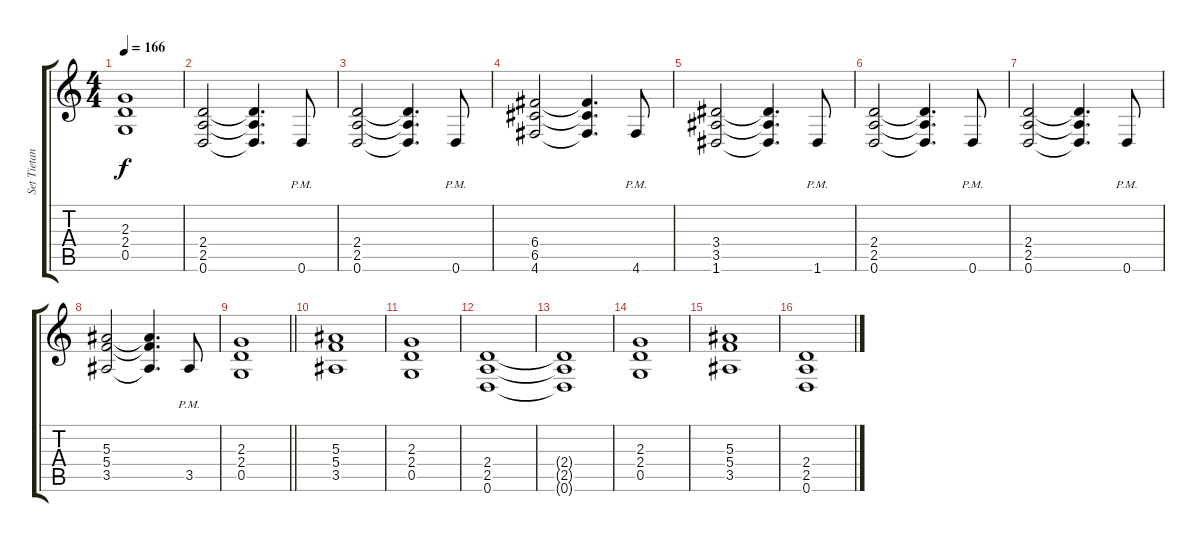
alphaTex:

\track ("Set Tietan" "Set Tietan") {instrument distortionguitar}
\staff {score tabs}
\tuning (D4 A3 F3 C3 G2 D2) {hide}
\ts (4 4)
\tempo 166
\clef g2
\ks c
(2.3 2.4 0.5).1{dy f} |
(2.4 2.5 0.6).2 (2.4{t} 2.5{t} 0.6{t}).4{d} 0.6{pm}.8 |
(2.4 2.5 0.6).2 (2.4{t} 2.5{t} 0.6{t}).4{d} 0.6{pm}.8 |
(6.4 6.5 4.6).2 (6.4{t} 6.5{t} 4.6{t}).4{d} 4.6{pm}.8 |
(3.4 3.5 1.6).2 (3.4{t} 3.5{t} 1.6{t}).4{d} 1.6{pm}.8 |
(2.4 2.5 0.6).2 (2.4{t} 2.5{t} 0.6{t}).4{d} 0.6{pm}.8 |
(2.4 2.5 0.6).2 (2.4{t} 2.5{t} 0.6{t}).4{d} 0.6{pm}.8 |
(5.3 5.4 3.5).2 (5.3{t} 5.4{t} 3.5{t}).4{d} 3.5{pm}.8 |
\barLineRight lightlight
(2.3 2.4 0.5).1 |
(5.3 5.4 3.5).1 |
(2.3 2.4 0.5).1 |
(2.4 2.5 0.6).1 |
(2.4{t} 2.5{t} 0.6{t}).1 |
(2.3 2.4 0.5).1 |
(5.3 5.4 3.5).1 |
(2.4 2.5 0.6).1
